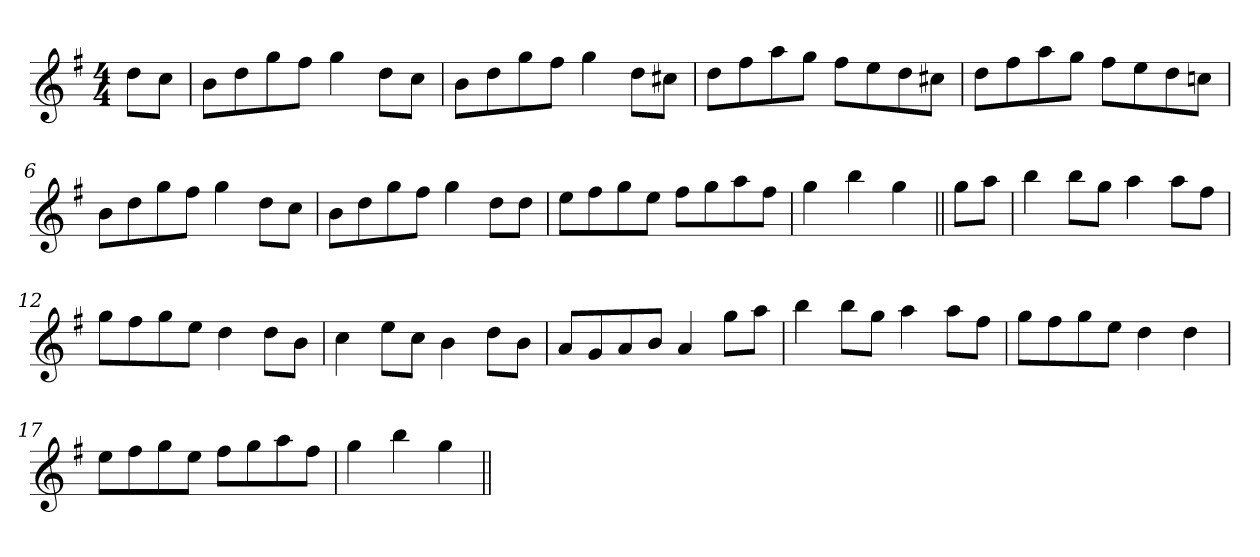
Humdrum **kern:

**kern
*part1
*staff1
*clefG2
*k[f#]
*G:
*M4/4
=1
8dd\L
8cc\J
=2
8b\L
8dd\
8gg\
8ff#\J
4gg\
8dd\L
8cc\J
=3
8b\L
8dd\
8gg\
8ff#\J
4gg\
8dd\L
8cc#X\J
=4
8dd\L
8ff#\
8aa\
8gg\J
8ff#\L
8ee\
8dd\
8cc#X\J
=5
8dd\L
8ff#\
8aa\
8gg\J
8ff#\L
8ee\
8dd\
8ccn\J
=6
8b\L
8dd\
8gg\
8ff#\J
4gg\
8dd\L
8cc\J
!!LO:LB:g=z
=7
8b\L
8dd\
8gg\
8ff#\J
4gg\
8dd\L
8dd\J
=8
8ee\L
8ff#\
8gg\
8ee\J
8ff#\L
8gg\
8aa\
8ff#\J
=9
4gg\
4bb\
4gg\
=10||
8gg\L
8aa\J
=11
4bb\
8bb\L
8gg\J
4aa\
8aa\L
8ff#\J
=12
8gg\L
8ff#\
8gg\
8ee\J
4dd\
8dd\L
8b\J
=13
4cc\
8ee\L
8cc\J
4b\
8dd\L
8b\J
!!LO:LB:g=z
=14
8a/L
8g/
8a/
8b/J
4a/
8gg\L
8aa\J
=15
4bb\
8bb\L
8gg\J
4aa\
8aa\L
8ff#\J
=16
8gg\L
8ff#\
8gg\
8ee\J
4dd\
4dd\
=17
8ee\L
8ff#\
8gg\
8ee\J
8ff#\L
8gg\
8aa\
8ff#\J
=18
4gg\
4bb\
4gg\
=||
*-
